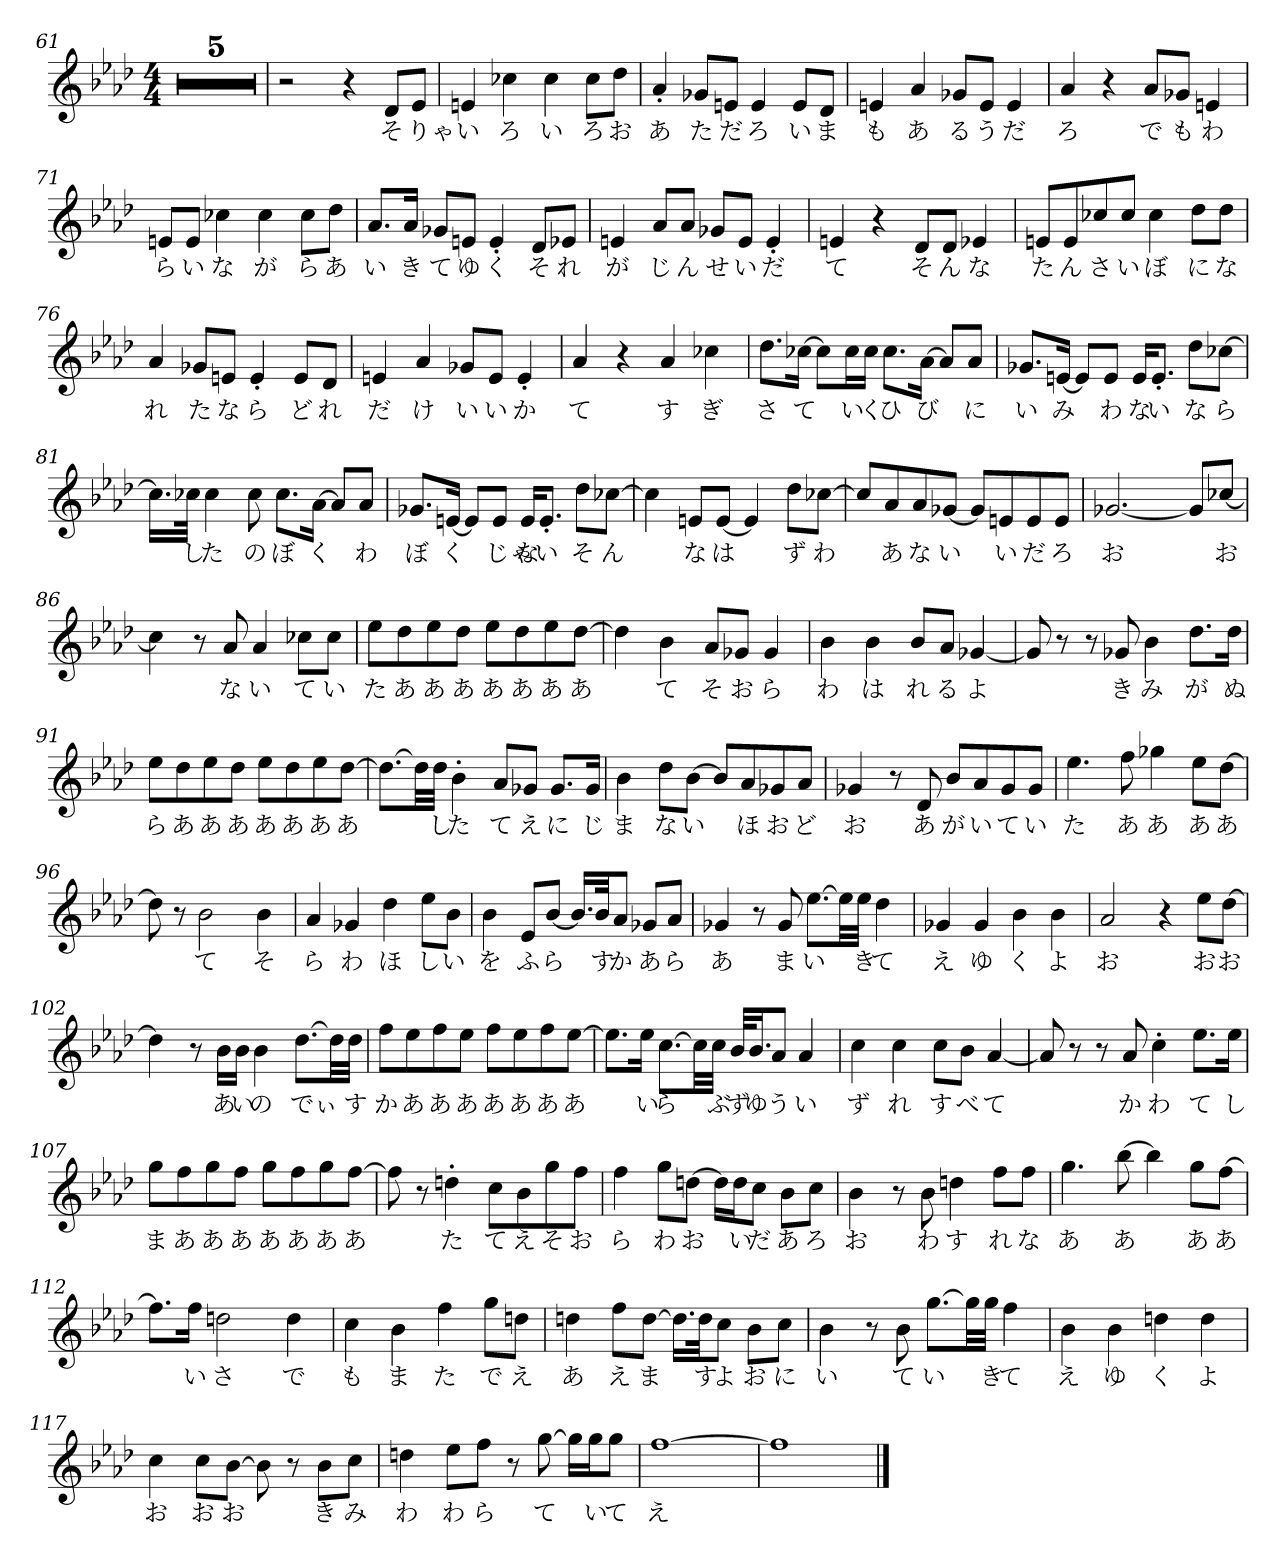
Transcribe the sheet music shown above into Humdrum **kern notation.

**kern	**text
*part1	*part1
*staff1	*staff1
*clefG2	*
*k[b-e-a-d-]	*
*M4/4	*
=61	=61
1r	.
=62	=62
1r	.
=63	=63
1r	.
=64	=64
1r	.
=65	=65
1r	.
=66	=66
2r	.
4r	.
8d-L	そ
8e-J	りゃ
=67	=67
4en	い
4cc-X	ろ
4cc-	い
8cc-L	ろ
8dd-J	お
=68	=68
4a-'	あ
8g-XL	た
8enJ	だ
4e	ろ
8eL	い
8d-J	ま
=69	=69
4en	も
4a-	あ
8g-XL	る
8eJ	う
4e	だ
=70	=70
4a-	ろ
4r	.
8a-L	で
8g-XJ	も
4en	わ
=71	=71
8enL	ら
8eJ	い
4cc-X	な
4cc-	が
8cc-L	ら
8dd-J	あ
=72	=72
8.a-L	い
16a-Jk	き
8g-XL	て
8enJ	ゆ
4e'	く
8d-L	そ
8e-XJ	れ
=73	=73
4en	が
8a-L	じ
8a-J	ん
8g-XL	せ
8eJ	い
4e'	だ
=74	=74
4en	て
4r	.
8d-L	そ
8d-J	ん
4e-X	な
=75	=75
8enL	た
8e	ん
8cc-X	さ
8cc-J	い
4cc-	ぼ
8dd-L	に
8dd-J	な
=76	=76
4a-	れ
8g-XL	た
8enJ	な
4e'	ら
8eL	ど
8d-J	れ
=77	=77
4en	だ
4a-	け
8g-XL	い
8eJ	い
4e'	か
=78	=78
4a-	て
4r	.
4a-	す
4cc-X	ぎ
=79	=79
8.dd-L	さ
[16cc-XJk	て
8cc-L]	.
16cc-L	い
16cc-JJ	く
8.cc-L	ひ
[16a-Jk	び
8a-L]	.
8a-J	に
=80	=80
8.g-XL	い
[16enJk	み
8eL]	.
8eJ	わ
16eKL	な
8.e'J	い
8dd-L	な
[8cc-XJ	ら
=81	=81
16.cc-LL]	.
32cc-XJJk	し
4cc-	た
8cc-	の
8.cc-L	ぼ
[16a-Jk	く
8a-L]	.
8a-J	わ
=82	=82
8.g-XL	ぼ
[16enJk	く
8eL]	.
8eJ	じゃ
16eKL	な
8.e'J	い
8dd-L	そ
[8cc-XJ	ん
=83	=83
4cc-]	.
8enL	な
[8eJ	は
4e]	.
8dd-L	ず
[8cc-XJ	わ
=84	=84
8cc-L]	.
8a-	あ
8a-	な
[8g-XJ	い
8g-L]	.
8en	い
8e	だ
8eJ	ろ
=85	=85
[2.g-X	お
8g-L]	.
[8cc-XJ	お
=86	=86
4cc-]	.
8r	.
8a-	な
4a-	い
8cc-XL	て
8cc-J	い
=87	=87
8ee-L	た
8dd-	あ
8ee-	あ
8dd-J	あ
8ee-L	あ
8dd-	あ
8ee-	あ
[8dd-J	あ
=88	=88
4dd-]	.
4b-	て
8a-L	そ
8g-XJ	お
4g-	ら
=89	=89
4b-	わ
4b-	は
8b-L	れ
8a-J	る
[4g-X	よ
=90	=90
8g-]	.
8r	.
8r	.
8g-X	き
4b-	み
8.dd-L	が
16dd-Jk	ぬ
=91	=91
8ee-L	ら
8dd-	あ
8ee-	あ
8dd-J	あ
8ee-L	あ
8dd-	あ
8ee-	あ
[8dd-J	あ
=92	=92
8.dd-L_	.
32dd-LL]	.
32dd-JJJ	し
4b-'	た
8a-L	て
8g-XJ	え
8.g-L	に
16g-Jk	じ
=93	=93
4b-	ま
8dd-L	な
[8b-J	い
8b-L]	.
8a-	ほ
8g-X	お
8a-J	ど
=94	=94
4g-X	お
8r	.
8d-	あ
8b-L	が
8a-	い
8g-	て
8g-J	い
=95	=95
4.ee-	た
8ff	あ
4gg-X	あ
8ee-L	あ
[8dd-J	あ
=96	=96
8dd-]	.
8r	.
2b-	て
4b-	そ
=97	=97
4a-	ら
4g-X	わ
4dd-	ほ
8ee-L	し
8b-J	い
=98	=98
4b-	を
8e-L	ふ
[8b-J	ら
16.b-LL]	.
32b-JK	す
8a-J	か
8g-XL	あ
8a-J	ら
=99	=99
4g-X	あ
8r	.
8g-	ま
[8.ee-L	い
32ee-LL]	.
32ee-JJJ	き
4dd-	て
=100	=100
4g-X	え
4g-	ゆ
4b-	く
4b-	よ
=101	=101
2a-	お
4r	.
8ee-L	お
[8dd-J	お
=102	=102
4dd-]	.
8r	.
16b-LL	あ
16b-JJ	い
4b-	の
[8.dd-L	でぃ
32dd-LL]	.
32dd-JJJ	す
=103	=103
8ffL	か
8ee-	あ
8ff	あ
8ee-J	あ
8ffL	あ
8ee-	あ
8ff	あ
[8ee-J	あ
=104	=104
8.ee-L]	.
16ee-Jk	い
[8.ccL	ら
32ccLL]	.
32ccJJJ	ぶ
32b-KLL	ず
16.b-J	ゆ
8a-J	う
4a-	い
=105	=105
4cc	ず
4cc	れ
8ccL	す
8b-J	べ
[4a-	て
=106	=106
8a-]	.
8r	.
8r	.
8a-	か
4cc'	わ
8.ee-L	て
16ee-Jk	し
=107	=107
8ggL	ま
8ff	あ
8gg	あ
8ffJ	あ
8ggL	あ
8ff	あ
8gg	あ
[8ffJ	あ
=108	=108
8ff]	.
8r	.
4ddn'	た
8ccL	て
8b-	え
8gg	そ
8ffJ	お
=109	=109
4ff	ら
8ggL	わ
[8ddnJ	お
16ddLL]	.
16ddJ	い
8ccJ	だ
8b-L	あ
8ccJ	ろ
=110	=110
4b-	お
8r	.
8b-	わ
4ddn	す
8ffL	れ
8ffJ	な
=111	=111
4.gg	あ
[8bb-	あ
4bb-]	.
8ggL	あ
[8ffJ	あ
=112	=112
8.ffL]	.
16ffJk	い
2ddn	さ
4dd	で
=113	=113
4cc	も
4b-	ま
4ff	た
8ggL	で
8ddnJ	え
=114	=114
4ddn	あ
8ffL	え
[8ddJ	ま
16.ddLL]	.
32ddJK	す
8ccJ	よ
8b-L	お
8ccJ	に
=115	=115
4b-	い
8r	.
8b-	て
[8.ggL	い
32ggLL]	.
32ggJJJ	き
4ff	て
=116	=116
4b-	え
4b-	ゆ
4ddn	く
4dd	よ
=117	=117
4cc	お
8ccL	お
[8b-J	お
8b-]	.
8r	.
8b-L	き
8ccJ	み
=118	=118
4ddn	わ
8ee-L	わ
8ffJ	ら
8r	.
[8gg	て
16ggLL]	.
16ggJ	い
8ggJ	て
=119	=119
[1ff	え
=120	=120
1ff]	.
==	==
*-	*-
